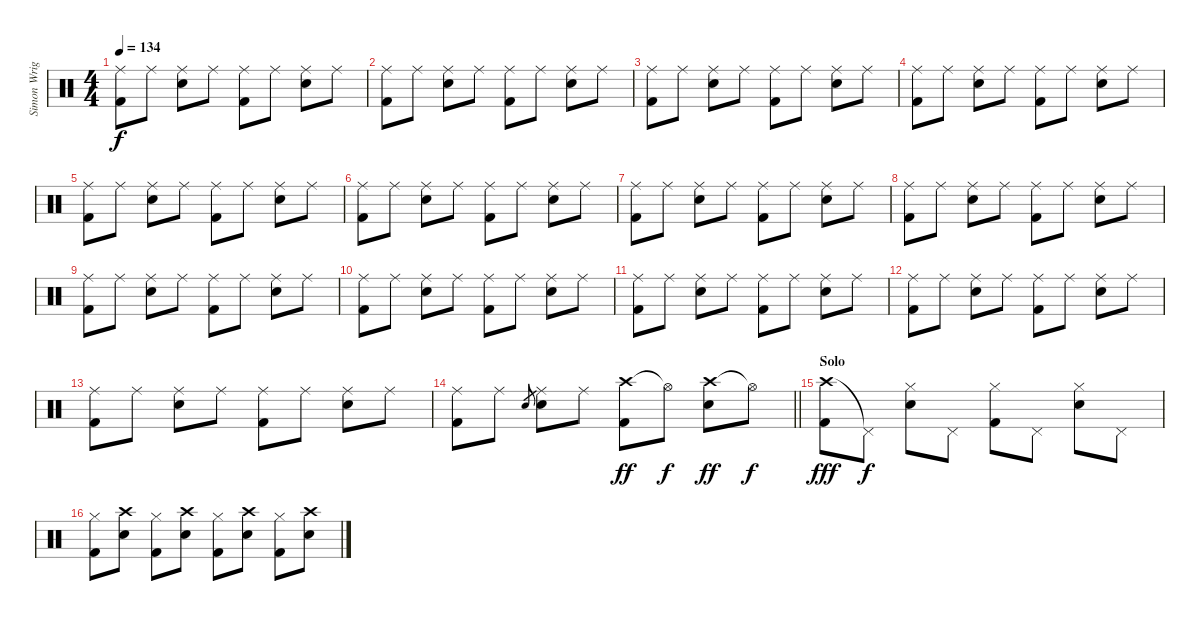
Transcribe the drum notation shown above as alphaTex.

\track ("Simon Wright" "Simon Wrig") {instrument percussion}
\staff {score}
\articulation defaults
\ts (4 4)
\tempo 134
\clef neutral
\ks c
("Ride (middle)" "Kick (hit) 2").8{dy f} "Ride (middle)".8 ("Ride (middle)" "Snare (hit) 2").8 "Ride (middle)".8 ("Ride (middle)" "Kick (hit) 2").8 "Ride (middle)".8 ("Ride (middle)" "Snare (hit) 2").8 "Ride (middle)".8 |
("Ride (middle)" "Kick (hit) 2").8 "Ride (middle)".8 ("Ride (middle)" "Snare (hit) 2").8 "Ride (middle)".8 ("Ride (middle)" "Kick (hit) 2").8 "Ride (middle)".8 ("Ride (middle)" "Snare (hit) 2").8 "Ride (middle)".8 |
("Ride (middle)" "Kick (hit) 2").8 "Ride (middle)".8 ("Ride (middle)" "Snare (hit) 2").8 "Ride (middle)".8 ("Ride (middle)" "Kick (hit) 2").8 "Ride (middle)".8 ("Ride (middle)" "Snare (hit) 2").8 "Ride (middle)".8 |
("Ride (middle)" "Kick (hit) 2").8 "Ride (middle)".8 ("Ride (middle)" "Snare (hit) 2").8 "Ride (middle)".8 ("Ride (middle)" "Kick (hit) 2").8 "Ride (middle)".8 ("Ride (middle)" "Snare (hit) 2").8 "Ride (middle)".8 |
("Ride (middle)" "Kick (hit) 2").8 "Ride (middle)".8 ("Ride (middle)" "Snare (hit) 2").8 "Ride (middle)".8 ("Ride (middle)" "Kick (hit) 2").8 "Ride (middle)".8 ("Ride (middle)" "Snare (hit) 2").8 "Ride (middle)".8 |
("Ride (middle)" "Kick (hit) 2").8 "Ride (middle)".8 ("Ride (middle)" "Snare (hit) 2").8 "Ride (middle)".8 ("Ride (middle)" "Kick (hit) 2").8 "Ride (middle)".8 ("Ride (middle)" "Snare (hit) 2").8 "Ride (middle)".8 |
("Ride (middle)" "Kick (hit) 2").8 "Ride (middle)".8 ("Ride (middle)" "Snare (hit) 2").8 "Ride (middle)".8 ("Ride (middle)" "Kick (hit) 2").8 "Ride (middle)".8 ("Ride (middle)" "Snare (hit) 2").8 "Ride (middle)".8 |
("Ride (middle)" "Kick (hit) 2").8 "Ride (middle)".8 ("Ride (middle)" "Snare (hit) 2").8 "Ride (middle)".8 ("Ride (middle)" "Kick (hit) 2").8 "Ride (middle)".8 ("Ride (middle)" "Snare (hit) 2").8 "Ride (middle)".8 |
("Ride (middle)" "Kick (hit) 2").8 "Ride (middle)".8 ("Ride (middle)" "Snare (hit) 2").8 "Ride (middle)".8 ("Ride (middle)" "Kick (hit) 2").8 "Ride (middle)".8 ("Ride (middle)" "Snare (hit) 2").8 "Ride (middle)".8 |
("Ride (middle)" "Kick (hit) 2").8 "Ride (middle)".8 ("Ride (middle)" "Snare (hit) 2").8 "Ride (middle)".8 ("Ride (middle)" "Kick (hit) 2").8 "Ride (middle)".8 ("Ride (middle)" "Snare (hit) 2").8 "Ride (middle)".8 |
("Ride (middle)" "Kick (hit) 2").8 "Ride (middle)".8 ("Ride (middle)" "Snare (hit) 2").8 "Ride (middle)".8 ("Ride (middle)" "Kick (hit) 2").8 "Ride (middle)".8 ("Ride (middle)" "Snare (hit) 2").8 "Ride (middle)".8 |
("Ride (middle)" "Kick (hit) 2").8 "Ride (middle)".8 ("Ride (middle)" "Snare (hit) 2").8 "Ride (middle)".8 ("Ride (middle)" "Kick (hit) 2").8 "Ride (middle)".8 ("Ride (middle)" "Snare (hit) 2").8 "Ride (middle)".8 |
("Ride (middle)" "Kick (hit) 2").8 "Ride (middle)".8 ("Ride (middle)" "Snare (hit) 2").8 "Ride (middle)".8 ("Ride (middle)" "Kick (hit) 2").8 "Ride (middle)".8 ("Ride (middle)" "Snare (hit) 2").8 "Ride (middle)".8 |
\barLineRight lightlight
("Ride (middle)" "Kick (hit) 2").8 "Ride (middle)".8 "Snare (hit) 2".8{gr} ("Ride (middle)" "Snare (hit) 2").8 "Ride (middle)".8 ("Crash high (hit)" "Kick (hit) 2").8{dy ff} "Hi-Hat (open)"{t}.8{dy f} ("Crash high (hit)" "Snare (hit) 2").8{dy ff} "Hi-Hat (open)"{t}.8{dy f} |
\section ("" "Solo")
("Crash high (hit)" "Kick (hit) 2").8{dy fff} "Pedal Hi-Hat (hit)"{t}.8{dy f} ("Hi-Hat (closed)" "Snare (hit) 2").8 "Pedal Hi-Hat (hit)".8 ("Hi-Hat (closed)" "Kick (hit) 2").8 "Pedal Hi-Hat (hit)".8 ("Hi-Hat (closed)" "Snare (hit) 2").8 "Pedal Hi-Hat (hit)".8 |
("Hi-Hat (closed)" "Kick (hit) 2").8 ("Crash high (hit)" "Snare (hit) 2").8 ("Hi-Hat (closed)" "Kick (hit) 2").8 ("Crash high (hit)" "Snare (hit) 2").8 ("Hi-Hat (closed)" "Kick (hit) 2").8 ("Crash high (hit)" "Snare (hit) 2").8 ("Hi-Hat (closed)" "Kick (hit) 2").8 ("Crash high (hit)" "Snare (hit) 2").8
